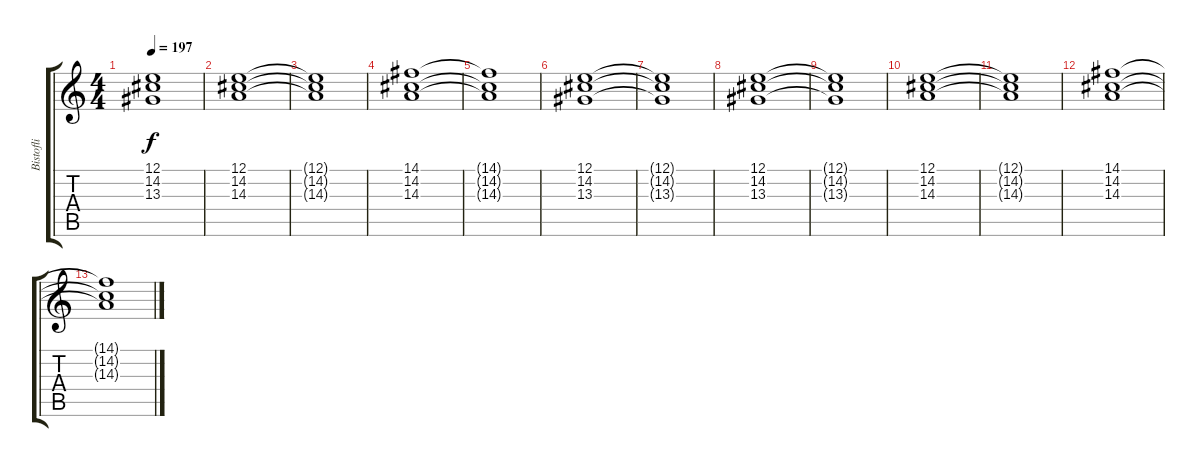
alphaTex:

\track ("Bistofli" "Bistofli") {instrument synthstrings1}
\staff {score tabs}
\tuning (E4 B3 G3 D3 A2 E2) {hide}
\ts (4 4)
\tempo 197
\clef g2
\ks c
(12.1{t} 14.2{t} 13.3{t}).1{dy f} |
(12.1 14.2 14.3).1 |
(12.1{t} 14.2{t} 14.3{t}).1 |
(14.1 14.2 14.3).1 |
(14.1{t} 14.2{t} 14.3{t}).1 |
(12.1 14.2 13.3).1 |
(12.1{t} 14.2{t} 13.3{t}).1 |
(12.1 14.2 13.3).1 |
(12.1{t} 14.2{t} 13.3{t}).1 |
(12.1 14.2 14.3).1 |
(12.1{t} 14.2{t} 14.3{t}).1 |
(14.1 14.2 14.3).1 |
(14.1{t} 14.2{t} 14.3{t}).1
